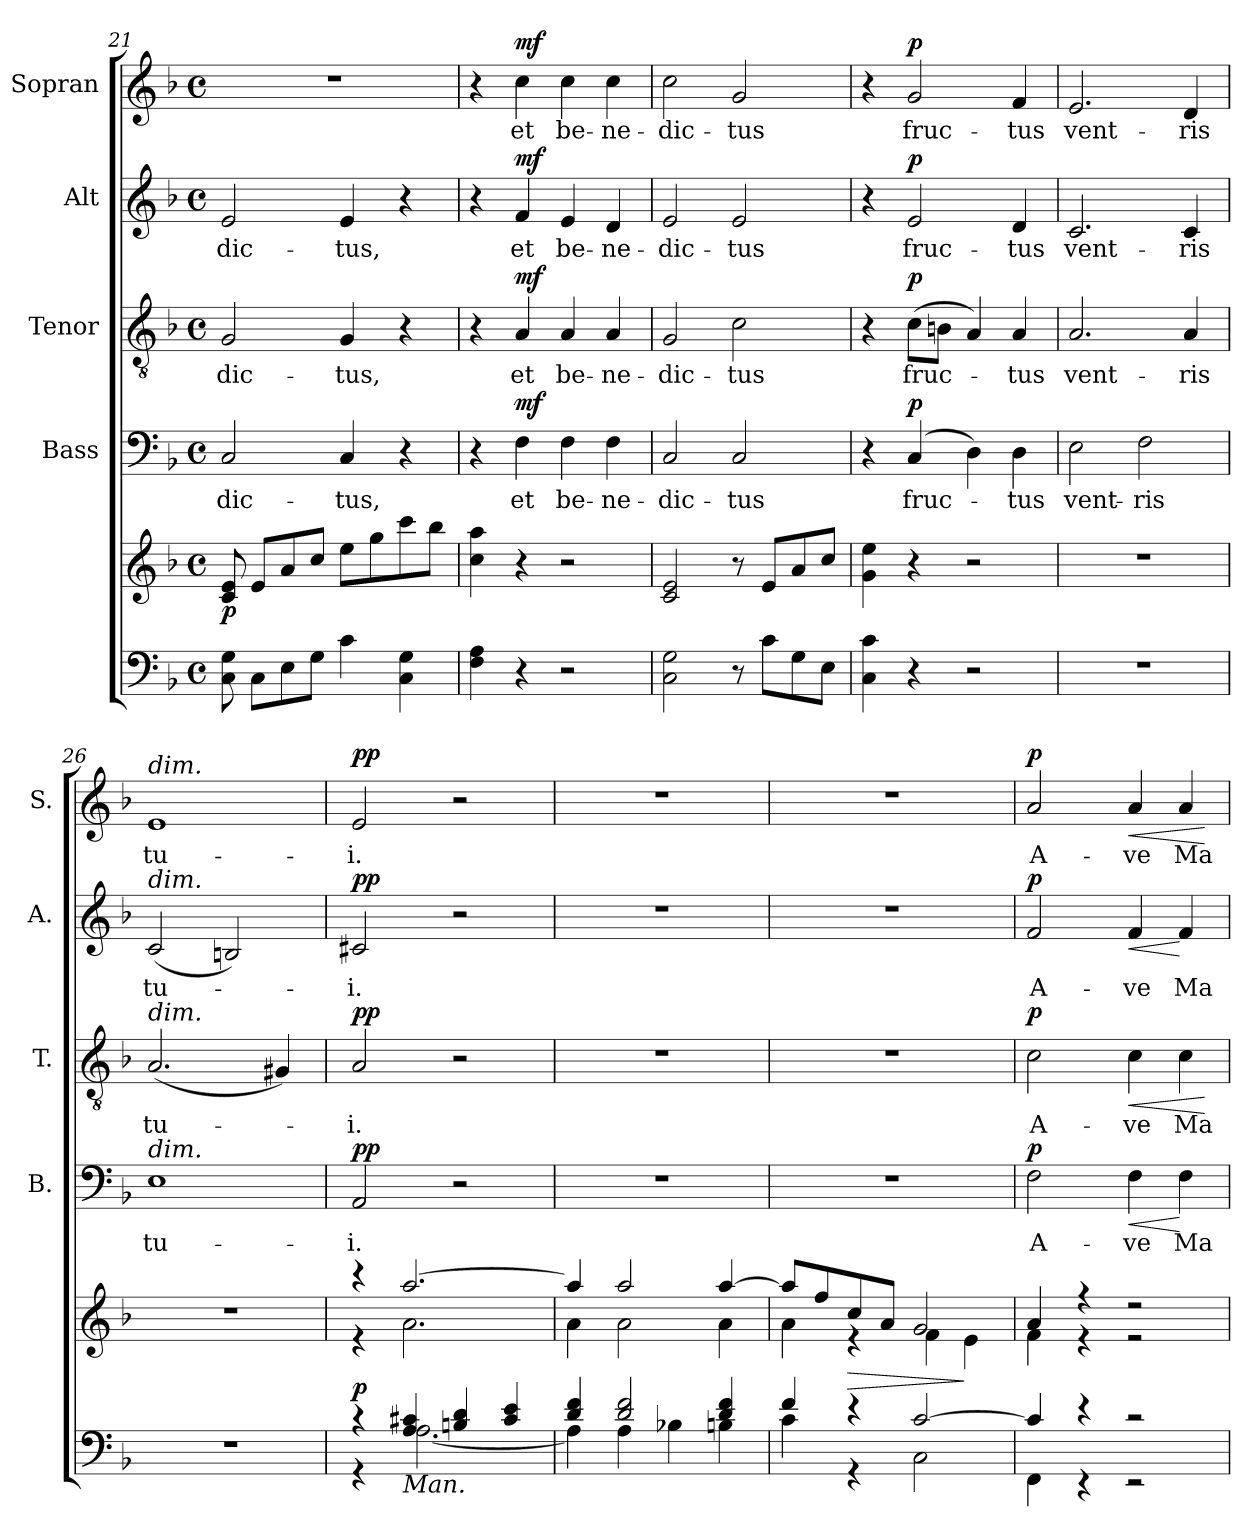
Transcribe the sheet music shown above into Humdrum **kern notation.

**kern	**kern	**dynam	**kern	**text	**dynam	**kern	**text	**dynam	**kern	**text	**dynam	**kern	**text	**dynam
*part5	*part5	*part5	*part4	*part4	*part4	*part3	*part3	*part3	*part2	*part2	*part2	*part1	*part1	*part1
*staff6	*staff5	*staff5/6	*staff4	*staff4	*staff4	*staff3	*staff3	*staff3	*staff2	*staff2	*staff2	*staff1	*staff1	*staff1
*	*	*	*I"Bass	*	*	*I"Tenor	*	*	*I"Alt	*	*	*I"Sopran	*	*
*	*	*	*I'B.	*	*	*I'T.	*	*	*I'A.	*	*	*I'S.	*	*
!!LO:PB:g=z
*clefF4	*clefG2	*	*clefF4	*	*	*clefGv2	*	*	*clefG2	*	*	*clefG2	*	*
*k[b-]	*k[b-]	*	*k[b-]	*	*	*k[b-]	*	*	*k[b-]	*	*	*k[b-]	*	*
*F:	*F:	*	*F:	*	*	*F:	*	*	*F:	*	*	*F:	*	*
*M4/4	*M4/4	*	*M4/4	*	*	*M4/4	*	*	*M4/4	*	*	*M4/4	*	*
*met(c)	*met(c)	*	*met(c)	*	*	*met(c)	*	*	*met(c)	*	*	*met(c)	*	*
=21	=21	=21	=21	=21	=21	=21	=21	=21	=21	=21	=21	=21	=21	=21
!	!	!LO:DY:b	!	!LO:LY:b	!	!	!LO:LY:b	!	!	!LO:LY:b	!	!	!	!
8C\ 8G\	8c/ 8e/	p	2C/	-dic-	.	2G/	-dic-	.	2e/	-dic-	.	1r	.	.
8C\L	8e/L	.	.	.	.	.	.	.	.	.	.	.	.	.
8E\	8a/	.	.	.	.	.	.	.	.	.	.	.	.	.
8G\J	8cc/J	.	.	.	.	.	.	.	.	.	.	.	.	.
!	!	!	!	!LO:LY:b	!	!	!LO:LY:b	!	!	!LO:LY:b	!	!	!	!
4c\	8ee\L	.	4C/	-tus,	.	4G/	-tus,	.	4e/	-tus,	.	.	.	.
.	8gg\	.	.	.	.	.	.	.	.	.	.	.	.	.
4C\ 4G\	8ccc\	.	4r	.	.	4r	.	.	4r	.	.	.	.	.
.	8bb-\J	.	.	.	.	.	.	.	.	.	.	.	.	.
=22	=22	=22	=22	=22	=22	=22	=22	=22	=22	=22	=22	=22	=22	=22
4F\ 4A\	4cc\ 4aa\	.	4r	.	.	4r	.	.	4r	.	.	4r	.	.
!	!	!	!	!LO:LY:b	!LO:DY:a	!	!LO:LY:b	!LO:DY:a	!	!LO:LY:b	!LO:DY:a	!	!LO:LY:b	!LO:DY:a
4r	4r	.	4F\	et	mf	4A/	et	mf	4f/	et	mf	4cc\	et	mf
!	!	!	!	!LO:LY:b	!	!	!LO:LY:b	!	!	!LO:LY:b	!	!	!LO:LY:b	!
2r	2r	.	4F\	be-	.	4A/	be-	.	4e/	be-	.	4cc\	be-	.
!	!	!	!	!LO:LY:b	!	!	!LO:LY:b	!	!	!LO:LY:b	!	!	!LO:LY:b	!
.	.	.	4F\	-ne-	.	4A/	-ne-	.	4d/	-ne-	.	4cc\	-ne-	.
=23	=23	=23	=23	=23	=23	=23	=23	=23	=23	=23	=23	=23	=23	=23
!	!	!	!	!LO:LY:b	!	!	!LO:LY:b	!	!	!LO:LY:b	!	!	!LO:LY:b	!
2C\ 2G\	2c/ 2e/	.	2C/	-dic-	.	2G/	-dic-	.	2e/	-dic-	.	2cc\	-dic-	.
!	!	!	!	!LO:LY:b	!	!	!LO:LY:b	!	!	!LO:LY:b	!	!	!LO:LY:b	!
8r	8r	.	2C/	-tus	.	2c\	-tus	.	2e/	-tus	.	2g/	-tus	.
8c\L	8e/L	.	.	.	.	.	.	.	.	.	.	.	.	.
8G\	8a/	.	.	.	.	.	.	.	.	.	.	.	.	.
8E\J	8cc/J	.	.	.	.	.	.	.	.	.	.	.	.	.
=24	=24	=24	=24	=24	=24	=24	=24	=24	=24	=24	=24	=24	=24	=24
4C\ 4c\	4g\ 4ee\	.	4r	.	.	4r	.	.	4r	.	.	4r	.	.
!	!	!	!	!LO:LY:b	!LO:DY:a	!	!LO:LY:b	!LO:DY:a	!	!LO:LY:b	!LO:DY:a	!	!LO:LY:b	!LO:DY:a
4r	4r	.	(4C/	fruc-	p	(>8c\L	fruc-	p	2e/	fruc-	p	2g/	fruc-	p
.	.	.	.	.	.	8Bn\J	.	.	.	.	.	.	.	.
2r	2r	.	4D\)	.	.	4A/)	.	.	.	.	.	.	.	.
!	!	!	!	!LO:LY:b	!	!	!LO:LY:b	!	!	!LO:LY:b	!	!	!LO:LY:b	!
.	.	.	4D\	-tus	.	4A/	-tus	.	4d/	-tus	.	4f/	-tus	.
=25	=25	=25	=25	=25	=25	=25	=25	=25	=25	=25	=25	=25	=25	=25
!	!	!	!	!LO:LY:b	!	!	!LO:LY:b	!	!	!LO:LY:b	!	!	!LO:LY:b	!
1r	1r	.	2E\	vent-	.	2.A/	vent-	.	2.c/	vent-	.	2.e/	vent-	.
!	!	!	!	!LO:LY:b	!	!	!	!	!	!	!	!	!	!
.	.	.	2F\	-ris	.	.	.	.	.	.	.	.	.	.
!	!	!	!	!	!	!	!LO:LY:b	!	!	!LO:LY:b	!	!	!LO:LY:b	!
.	.	.	.	.	.	4A/	-ris	.	4c/	-ris	.	4d/	-ris	.
!!LO:LB:g=z
=26	=26	=26	=26	=26	=26	=26	=26	=26	=26	=26	=26	=26	=26	=26
!	!	!	!	!	!	!	!	!	!	!	!	!LO:TX:a:i:t=dim.	!	!
!	!	!	!	!	!	!	!	!	!LO:TX:a:i:t=dim.	!	!	!	!	!
!	!	!	!	!	!	!LO:TX:a:i:t=dim.	!	!	!	!	!	!	!	!
!	!	!	!LO:TX:a:i:t=dim.	!	!	!	!	!	!	!	!	!	!	!
!	!	!	!	!LO:LY:b	!	!	!LO:LY:b	!	!	!LO:LY:b	!	!	!LO:LY:b	!
1r	1r	.	1E	tu-	.	(<2.A/	tu-	.	(<2c/	tu-	.	1e	tu-	.
.	.	.	.	.	.	.	.	.	2Bn/)	.	.	.	.	.
.	.	.	.	.	.	4G#X/)	.	.	.	.	.	.	.	.
=27	=27	=27	=27	=27	=27	=27	=27	=27	=27	=27	=27	=27	=27	=27
*^	*^	*	*	*	*	*	*	*	*	*	*	*	*	*
!	!	!	!	!LO:DY:a=2	!	!LO:LY:b	!LO:DY:a	!	!LO:LY:b	!LO:DY:a	!	!LO:LY:b	!LO:DY:a	!	!LO:LY:b	!LO:DY:a
4r	4r	4r	4r	p	2AA/	-i.	pp	2A/	-i.	pp	2c#X/	-i.	pp	2e/	-i.	pp
!LO:TX:b:i:t=Man.	!	!	!	!	!	!	!	!	!	!	!	!	!	!	!	!
4A/ 4c#X/	[<2.A\	[>2.aa/	2.a\	.	.	.	.	.	.	.	.	.	.	.	.	.
4Bn/ 4d/	.	.	.	.	2r	.	.	2r	.	.	2r	.	.	2r	.	.
4c#/ 4e/	.	.	.	.	.	.	.	.	.	.	.	.	.	.	.	.
=28	=28	=28	=28	=28	=28	=28	=28	=28	=28	=28	=28	=28	=28	=28	=28	=28
4d/ 4f/	4A\]	4aa/]	4a\	.	1r	.	.	1r	.	.	1r	.	.	1r	.	.
2d/ 2f/	4A\	2aa/	2a\	.	.	.	.	.	.	.	.	.	.	.	.	.
.	4B-X\	.	.	.	.	.	.	.	.	.	.	.	.	.	.	.
4d/ 4f/	4Bn\	[>4aa/	4a\	.	.	.	.	.	.	.	.	.	.	.	.	.
=29	=29	=29	=29	=29	=29	=29	=29	=29	=29	=29	=29	=29	=29	=29	=29	=29
4f/	4c\	8aa/L]	4a\	.	1r	.	.	1r	.	.	1r	.	.	1r	.	.
.	.	8ff/	.	.	.	.	.	.	.	.	.	.	.	.	.	.
!	!	!	!	!LO:HP:b	!	!	!	!	!	!	!	!	!	!	!	!
4r	4r	8cc/	4re	>	.	.	.	.	.	.	.	.	.	.	.	.
.	.	8a/J	.	.	.	.	.	.	.	.	.	.	.	.	.	.
[>2c/	2C\	2g/	4f\	.	.	.	.	.	.	.	.	.	.	.	.	.
.	.	.	4e\	]	.	.	.	.	.	.	.	.	.	.	.	.
=30	=30	=30	=30	=30	=30	=30	=30	=30	=30	=30	=30	=30	=30	=30	=30	=30
!	!	!	!	!	!	!LO:LY:b	!LO:DY:a	!	!LO:LY:b	!LO:DY:a	!	!LO:LY:b	!LO:DY:a	!	!LO:LY:b	!LO:DY:a
4c/]	4FF\	4a/	4f\	.	2F\	A-	p	2c\	A-	p	2f/	A-	p	2a/	A-	p
4r	4r	4r	4r	.	.	.	.	.	.	.	.	.	.	.	.	.
!	!	!	!	!	!	!LO:LY:b	!LO:HP:b	!	!LO:LY:b	!LO:HP:b	!	!LO:LY:b	!LO:HP:b	!	!LO:LY:b	!LO:HP:b
2r	2r	2r	2r	.	4F\	-ve	<	4c\	-ve	<	4f/	-ve	<	4a/	-ve	<
!	!	!	!	!	!	!LO:LY:b	!	!	!LO:LY:b	!	!	!LO:LY:b	!	!	!LO:LY:b	!
.	.	.	.	.	4F\	Ma-	[	4c\	Ma-	.	4f/	Ma-	[	4a/	Ma-	.
*v	*v	*	*	*	*	*	*	*	*	*	*	*	*	*	*	*
*	*v	*v	*	*	*	*	*	*	*	*	*	*	*	*	*
.	.	.	.	.	.	.	.	[	.	.	.	.	.	[
=	=	=	=	=	=	=	=	=	=	=	=	=	=	=
*-	*-	*-	*-	*-	*-	*-	*-	*-	*-	*-	*-	*-	*-	*-
